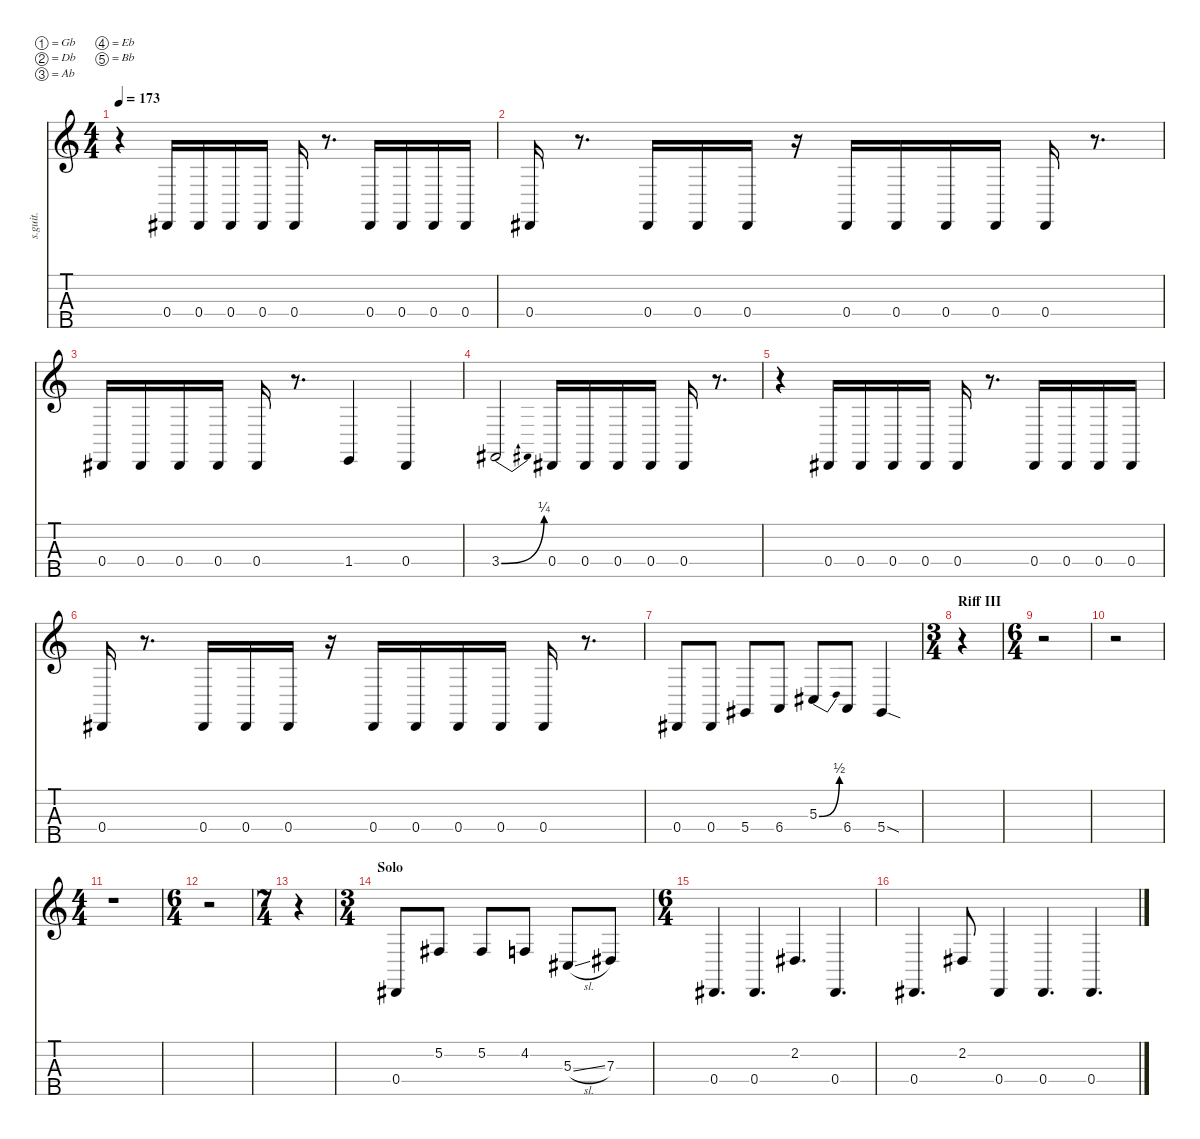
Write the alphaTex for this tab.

\defaultSystemsLayout 4
\hideDynamics
\bracketExtendMode nobrackets
\track ("III" "s.guit.") {instrument electricbasspick}
\staff {score tabs}
\tuning (Gb2 Db2 Ab1 Eb1 Bb0)
\ts (4 4)
\tempo 173
\clef g2
\ks c
r.4{dy mf} 0.4{acc #}.16{lyrics (0 "") lyrics (1 "") lyrics (2 "") lyrics (3 "") lyrics (4 "")} 0.4{acc #}.16{lyrics (0 "") lyrics (1 "") lyrics (2 "") lyrics (3 "") lyrics (4 "")} 0.4{acc #}.16{lyrics (0 "") lyrics (1 "") lyrics (2 "") lyrics (3 "") lyrics (4 "")} 0.4{acc #}.16{lyrics (0 "") lyrics (1 "") lyrics (2 "") lyrics (3 "") lyrics (4 "")} 0.4{acc #}.16{lyrics (0 "") lyrics (1 "") lyrics (2 "") lyrics (3 "") lyrics (4 "")} r.8{d} 0.4{acc #}.16{lyrics (0 "") lyrics (1 "") lyrics (2 "") lyrics (3 "") lyrics (4 "")} 0.4{acc #}.16{lyrics (0 "") lyrics (1 "") lyrics (2 "") lyrics (3 "") lyrics (4 "")} 0.4{acc #}.16{lyrics (0 "") lyrics (1 "") lyrics (2 "") lyrics (3 "") lyrics (4 "")} 0.4{acc #}.16{lyrics (0 "") lyrics (1 "") lyrics (2 "") lyrics (3 "") lyrics (4 "")} |
0.4{acc #}.16{lyrics (0 "") lyrics (1 "") lyrics (2 "") lyrics (3 "") lyrics (4 "")} r.8{d} 0.4{acc #}.16{lyrics (0 "") lyrics (1 "") lyrics (2 "") lyrics (3 "") lyrics (4 "")} 0.4{acc #}.16{lyrics (0 "") lyrics (1 "") lyrics (2 "") lyrics (3 "") lyrics (4 "")} 0.4{acc #}.16{lyrics (0 "") lyrics (1 "") lyrics (2 "") lyrics (3 "") lyrics (4 "")} r.16 0.4{acc #}.16{lyrics (0 "") lyrics (1 "") lyrics (2 "") lyrics (3 "") lyrics (4 "")} 0.4{acc #}.16{lyrics (0 "") lyrics (1 "") lyrics (2 "") lyrics (3 "") lyrics (4 "")} 0.4{acc #}.16{lyrics (0 "") lyrics (1 "") lyrics (2 "") lyrics (3 "") lyrics (4 "")} 0.4{acc #}.16{lyrics (0 "") lyrics (1 "") lyrics (2 "") lyrics (3 "") lyrics (4 "")} 0.4{acc #}.16{lyrics (0 "") lyrics (1 "") lyrics (2 "") lyrics (3 "") lyrics (4 "")} r.8{d} |
0.4{acc #}.16{lyrics (0 "") lyrics (1 "") lyrics (2 "") lyrics (3 "") lyrics (4 "")} 0.4{acc #}.16{lyrics (0 "") lyrics (1 "") lyrics (2 "") lyrics (3 "") lyrics (4 "")} 0.4{acc #}.16{lyrics (0 "") lyrics (1 "") lyrics (2 "") lyrics (3 "") lyrics (4 "")} 0.4{acc #}.16{lyrics (0 "") lyrics (1 "") lyrics (2 "") lyrics (3 "") lyrics (4 "")} 0.4{acc #}.16{lyrics (0 "") lyrics (1 "") lyrics (2 "") lyrics (3 "") lyrics (4 "")} r.8{d} 1.4.4{lyrics (0 "") lyrics (1 "") lyrics (2 "") lyrics (3 "") lyrics (4 "")} 0.4{acc #}.4{lyrics (0 "") lyrics (1 "") lyrics (2 "") lyrics (3 "") lyrics (4 "")} |
3.4{be (bend 0 0 58.8 1) acc #}.2{lyrics (0 "") lyrics (1 "") lyrics (2 "") lyrics (3 "") lyrics (4 "")} 0.4{acc #}.16{lyrics (0 "") lyrics (1 "") lyrics (2 "") lyrics (3 "") lyrics (4 "")} 0.4{acc #}.16{lyrics (0 "") lyrics (1 "") lyrics (2 "") lyrics (3 "") lyrics (4 "")} 0.4{acc #}.16{lyrics (0 "") lyrics (1 "") lyrics (2 "") lyrics (3 "") lyrics (4 "")} 0.4{acc #}.16{lyrics (0 "") lyrics (1 "") lyrics (2 "") lyrics (3 "") lyrics (4 "")} 0.4{acc #}.16{lyrics (0 "") lyrics (1 "") lyrics (2 "") lyrics (3 "") lyrics (4 "")} r.8{d} |
r.4 0.4{acc #}.16{lyrics (0 "") lyrics (1 "") lyrics (2 "") lyrics (3 "") lyrics (4 "")} 0.4{acc #}.16{lyrics (0 "") lyrics (1 "") lyrics (2 "") lyrics (3 "") lyrics (4 "")} 0.4{acc #}.16{lyrics (0 "") lyrics (1 "") lyrics (2 "") lyrics (3 "") lyrics (4 "")} 0.4{acc #}.16{lyrics (0 "") lyrics (1 "") lyrics (2 "") lyrics (3 "") lyrics (4 "")} 0.4{acc #}.16{lyrics (0 "") lyrics (1 "") lyrics (2 "") lyrics (3 "") lyrics (4 "")} r.8{d} 0.4{acc #}.16{lyrics (0 "") lyrics (1 "") lyrics (2 "") lyrics (3 "") lyrics (4 "")} 0.4{acc #}.16{lyrics (0 "") lyrics (1 "") lyrics (2 "") lyrics (3 "") lyrics (4 "")} 0.4{acc #}.16{lyrics (0 "") lyrics (1 "") lyrics (2 "") lyrics (3 "") lyrics (4 "")} 0.4{acc #}.16{lyrics (0 "") lyrics (1 "") lyrics (2 "") lyrics (3 "") lyrics (4 "")} |
0.4{acc #}.16{lyrics (0 "") lyrics (1 "") lyrics (2 "") lyrics (3 "") lyrics (4 "")} r.8{d} 0.4{acc #}.16{lyrics (0 "") lyrics (1 "") lyrics (2 "") lyrics (3 "") lyrics (4 "")} 0.4{acc #}.16{lyrics (0 "") lyrics (1 "") lyrics (2 "") lyrics (3 "") lyrics (4 "")} 0.4{acc #}.16{lyrics (0 "") lyrics (1 "") lyrics (2 "") lyrics (3 "") lyrics (4 "")} r.16 0.4{acc #}.16{lyrics (0 "") lyrics (1 "") lyrics (2 "") lyrics (3 "") lyrics (4 "")} 0.4{acc #}.16{lyrics (0 "") lyrics (1 "") lyrics (2 "") lyrics (3 "") lyrics (4 "")} 0.4{acc #}.16{lyrics (0 "") lyrics (1 "") lyrics (2 "") lyrics (3 "") lyrics (4 "")} 0.4{acc #}.16{lyrics (0 "") lyrics (1 "") lyrics (2 "") lyrics (3 "") lyrics (4 "")} 0.4{acc #}.16{lyrics (0 "") lyrics (1 "") lyrics (2 "") lyrics (3 "") lyrics (4 "")} r.8{d} |
0.4{acc #}.8{lyrics (0 "") lyrics (1 "") lyrics (2 "") lyrics (3 "") lyrics (4 "")} 0.4{acc #}.8{lyrics (0 "") lyrics (1 "") lyrics (2 "") lyrics (3 "") lyrics (4 "")} 5.4{acc #}.8{lyrics (0 "") lyrics (1 "") lyrics (2 "") lyrics (3 "") lyrics (4 "")} 6.4.8{lyrics (0 "") lyrics (1 "") lyrics (2 "") lyrics (3 "") lyrics (4 "")} 5.3{be (bend 0 0 60 2) acc #}.8{lyrics (0 "") lyrics (1 "") lyrics (2 "") lyrics (3 "") lyrics (4 "")} 6.4.8{lyrics (0 "") lyrics (1 "") lyrics (2 "") lyrics (3 "") lyrics (4 "")} 5.4{sod acc #}.4{lyrics (0 "") lyrics (1 "") lyrics (2 "") lyrics (3 "") lyrics (4 "")} |
\ts (3 4)
\beaming (8 2 2 2 2)
\section ("" "Riff III")
r.4 |
\ts (6 4)
\beaming (8 2 2 2 2)
r.2 |
r.2 |
\ts (4 4)
\beaming (8 2 2 2 2)
r.1 |
\ts (6 4)
\beaming (8 2 2 2 2)
r.2 |
\ts (7 4)
\beaming (8 2 2 2 2)
r.4 |
\ts (3 4)
\beaming (8 2 2 2 2)
\section ("" "Solo")
0.4{acc #}.8{lyrics (0 "") lyrics (1 "") lyrics (2 "") lyrics (3 "") lyrics (4 "")} 5.2{acc #}.8{lyrics (0 "") lyrics (1 "") lyrics (2 "") lyrics (3 "") lyrics (4 "")} 5.2{acc #}.8{lyrics (0 "") lyrics (1 "") lyrics (2 "") lyrics (3 "") lyrics (4 "")} 4.2.8{lyrics (0 "") lyrics (1 "") lyrics (2 "") lyrics (3 "") lyrics (4 "")} 5.3{sl acc #}.8{lyrics (0 "") lyrics (1 "") lyrics (2 "") lyrics (3 "") lyrics (4 "")} 7.3{acc #}.8{lyrics (0 "") lyrics (1 "") lyrics (2 "") lyrics (3 "") lyrics (4 "")} |
\ts (6 4)
\beaming (8 2 2 2 2)
0.4{acc #}.4{d lyrics (0 "") lyrics (1 "") lyrics (2 "") lyrics (3 "") lyrics (4 "")} 0.4{acc #}.4{d lyrics (0 "") lyrics (1 "") lyrics (2 "") lyrics (3 "") lyrics (4 "")} 2.2{acc #}.4{d lyrics (0 "") lyrics (1 "") lyrics (2 "") lyrics (3 "") lyrics (4 "")} 0.4{acc #}.4{d lyrics (0 "") lyrics (1 "") lyrics (2 "") lyrics (3 "") lyrics (4 "")} |
0.4{acc #}.4{d lyrics (0 "") lyrics (1 "") lyrics (2 "") lyrics (3 "") lyrics (4 "")} 2.2{acc #}.8{lyrics (0 "") lyrics (1 "") lyrics (2 "") lyrics (3 "") lyrics (4 "")} 0.4{acc #}.4{lyrics (0 "") lyrics (1 "") lyrics (2 "") lyrics (3 "") lyrics (4 "")} 0.4{acc #}.4{d lyrics (0 "") lyrics (1 "") lyrics (2 "") lyrics (3 "") lyrics (4 "")} 0.4{acc #}.4{d lyrics (0 "") lyrics (1 "") lyrics (2 "") lyrics (3 "") lyrics (4 "")}
